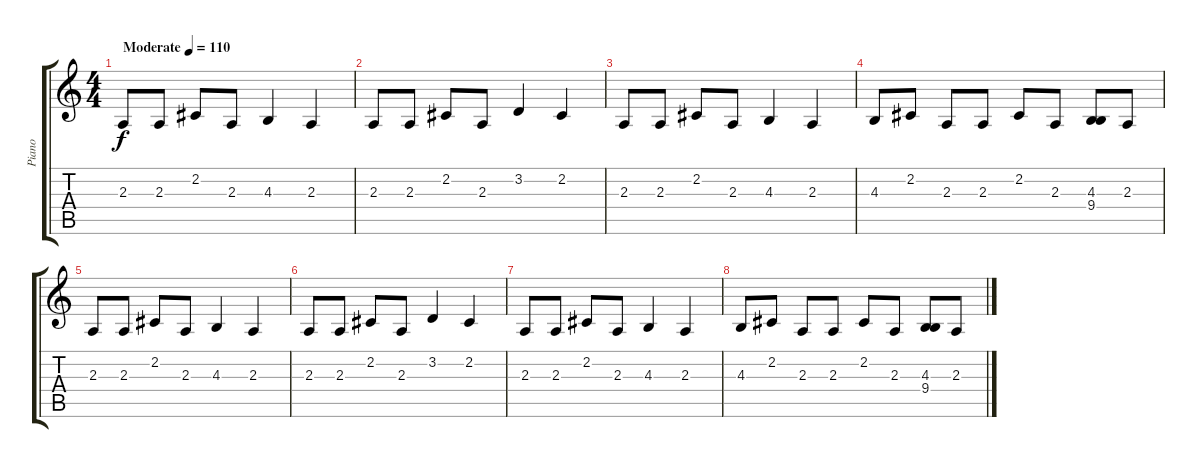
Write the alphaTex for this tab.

\track ("Piano" "Piano") {instrument acousticgrandpiano}
\staff {score tabs}
\tuning (E4 B3 G3 D3 A2 E2) {hide}
\ts (4 4)
\tempo (110 "Moderate")
\clef g2
\ks c
2.3.8{dy f instrument acousticgrandpiano} 2.3.8 2.2.8 2.3.8 4.3.4 2.3.4 |
2.3.8 2.3.8 2.2.8 2.3.8 3.2.4 2.2.4 |
2.3.8 2.3.8 2.2.8 2.3.8 4.3.4 2.3.4 |
4.3.8 2.2.8 2.3.8 2.3.8 2.2.8 2.3.8 (4.3 9.4).8 2.3.8 |
2.3.8 2.3.8 2.2.8 2.3.8 4.3.4 2.3.4 |
2.3.8 2.3.8 2.2.8 2.3.8 3.2.4 2.2.4 |
2.3.8 2.3.8 2.2.8 2.3.8 4.3.4 2.3.4 |
4.3.8 2.2.8 2.3.8 2.3.8 2.2.8 2.3.8 (4.3 9.4).8 2.3.8
